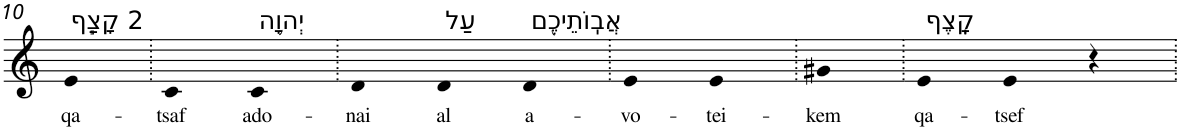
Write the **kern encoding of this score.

**kern	**text
*part1	*part1
*staff1	*staff1
*I"Piano	*
*I'Pno	*
!!LO:PB:g=z
*clefG2	*
*k[]	*
=10	=10
!LO:TX:a:t=2 קָצַ֧ף	!
!	!LO:LY:b
4e	qa-
=11.	=11.
!	!LO:LY:b
4c	-tsaf
!LO:TX:a:t=יְהוָ֛ה	!
!	!LO:LY:b
4c	ado-
=12.	=12.
!	!LO:LY:b
4d	-nai
!LO:TX:a:t=עַל	!
!	!LO:LY:b
4d	al
!LO:TX:a:t=אֲבֽוֹתֵיכֶ֖ם	!
!	!LO:LY:b
4d	a-
=13.	=13.
!	!LO:LY:b
4e	-vo-
!	!LO:LY:b
4e	-tei-
=14.	=14.
!	!LO:LY:b
4g#X	-kem
=15.	=15.
!LO:TX:a:t=קָֽצֶף	!
!	!LO:LY:b
4e	qa-
!	!LO:LY:b
4e	-tsef
4r	.
=.	=.
*-	*-
